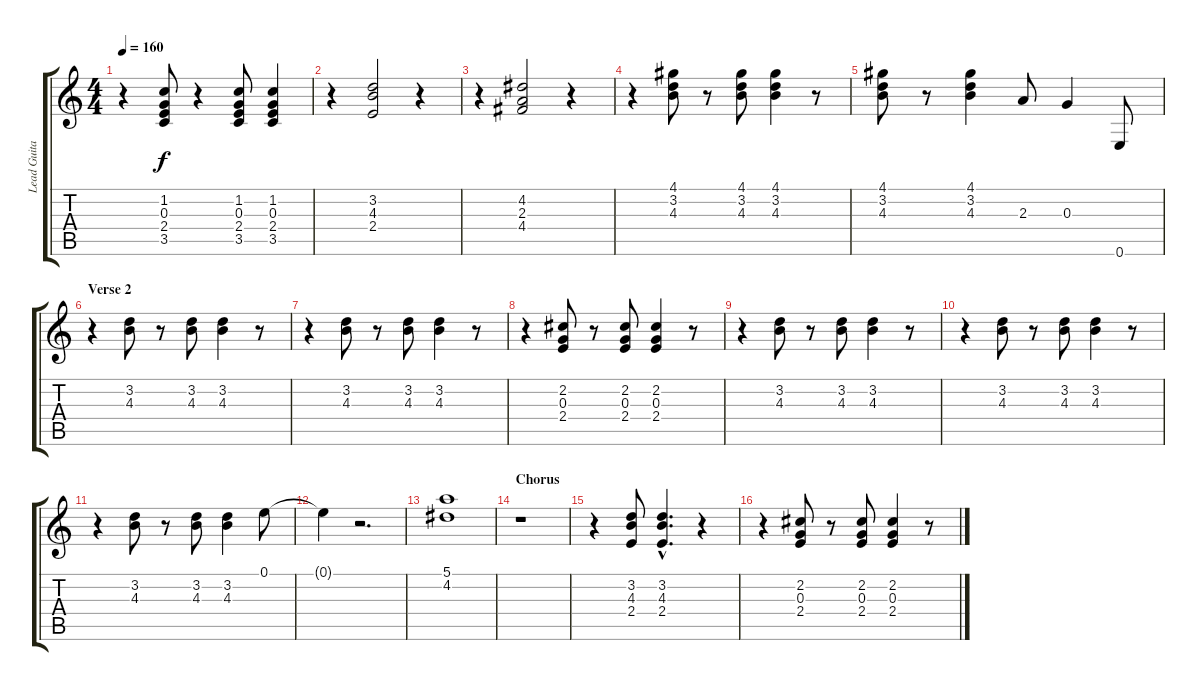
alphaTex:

\track ("Lead Guitar" "Lead Guita") {instrument electricguitarclean}
\staff {score tabs}
\tuning (E4 B3 G3 D3 A2 E2) {hide}
\ts (4 4)
\tempo 160
\clef g2
\ks c
r.4{dy f} (1.2 0.3 2.4 3.5).8 r.4 (1.2 0.3 2.4 3.5).8 (1.2 0.3 2.4 3.5).4 |
r.4 (3.2 4.3 2.4).2 r.4 |
r.4 (4.2 2.3 4.4).2 r.4 |
r.4 (4.1 3.2 4.3).8 r.8 (4.1 3.2 4.3).8 (4.1 3.2 4.3).4 r.8 |
(4.1 3.2 4.3).8 r.8 (4.1 3.2 4.3).4 2.3.8 0.3.4 0.6.8 |
\section ("" "Verse 2")
r.4 (3.2 4.3).8 r.8 (3.2 4.3).8 (3.2 4.3).4 r.8 |
r.4 (3.2 4.3).8 r.8 (3.2 4.3).8 (3.2 4.3).4 r.8 |
r.4 (2.2 0.3 2.4).8 r.8 (2.2 0.3 2.4).8 (2.2 0.3 2.4).4 r.8 |
r.4 (3.2 4.3).8 r.8 (3.2 4.3).8 (3.2 4.3).4 r.8 |
r.4 (3.2 4.3).8 r.8 (3.2 4.3).8 (3.2 4.3).4 r.8 |
r.4 (3.2 4.3).8 r.8 (3.2 4.3).8 (3.2 4.3).4 0.1.8 |
0.1{t}.4 r.2{d} |
(5.1 4.2).1 |
\section ("" "Chorus")
r.1 |
r.4 (3.2 4.3 2.4).8 (3.2{hac} 4.3{hac} 2.4{hac}).4{d} r.4 |
r.4 (2.2 0.3 2.4).8 r.8 (2.2 0.3 2.4).8 (2.2 0.3 2.4).4 r.8
